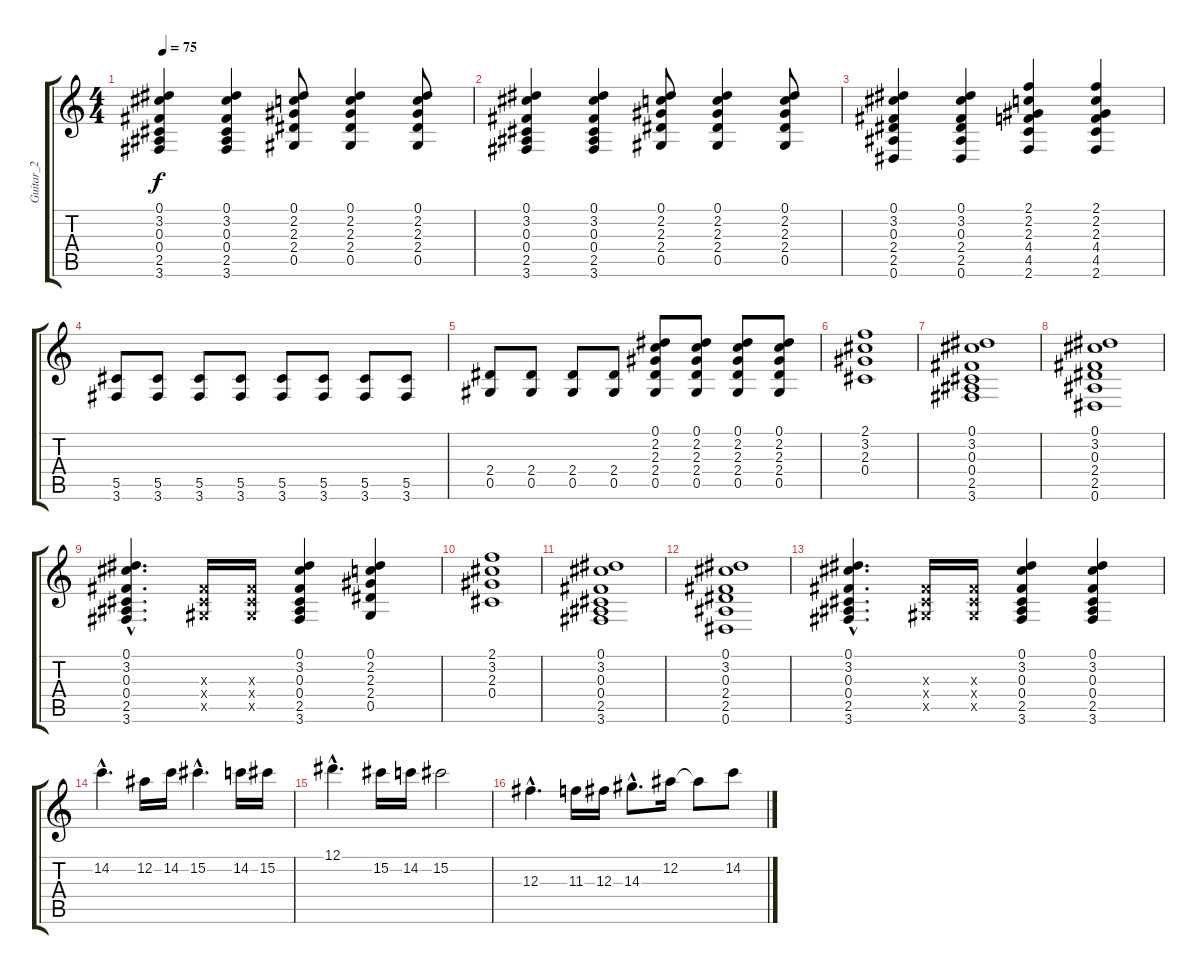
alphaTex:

\track ("Guitar_2" "Guitar_2") {instrument distortionguitar}
\staff {score tabs}
\tuning (Eb4 Bb3 Gb3 Db3 Ab2 Eb2) {hide}
\ts (4 4)
\tempo 75
\clef g2
\ks c
(0.1 3.2 0.3 0.4 2.5 3.6).4{dy f} (0.1 3.2 0.3 0.4 2.5 3.6).4 (0.1 2.2 2.3 2.4 0.5).8 (0.1 2.2 2.3 2.4 0.5).4 (0.1 2.2 2.3 2.4 0.5).8 |
(0.1 3.2 0.3 0.4 2.5 3.6).4 (0.1 3.2 0.3 0.4 2.5 3.6).4 (0.1 2.2 2.3 2.4 0.5).8 (0.1 2.2 2.3 2.4 0.5).4 (0.1 2.2 2.3 2.4 0.5).8 |
(0.1 3.2 0.3 2.4 2.5 0.6).4 (0.1 3.2 0.3 2.4 2.5 0.6).4 (2.1 2.2 2.3 4.4 4.5 2.6).4 (2.1 2.2 2.3 4.4 4.5 2.6).4 |
(5.5 3.6).8 (5.5 3.6).8 (5.5 3.6).8 (5.5 3.6).8 (5.5 3.6).8 (5.5 3.6).8 (5.5 3.6).8 (5.5 3.6).8 |
(2.4 0.5).8 (2.4 0.5).8 (2.4 0.5).8 (2.4 0.5).8 (0.1 2.2 2.3 2.4 0.5).8 (0.1 2.2 2.3 2.4 0.5).8 (0.1 2.2 2.3 2.4 0.5).8 (0.1 2.2 2.3 2.4 0.5).8 |
(2.1 3.2 2.3 0.4).1 |
(0.1 3.2 0.3 0.4 2.5 3.6).1 |
(0.1 3.2 0.3 2.4 2.5 0.6).1 |
(0.1{hac} 3.2{hac} 0.3{hac} 0.4{hac} 2.5{hac} 3.6{hac}).4{d} (0.3{x} 0.4{x} 0.5{x}).16 (0.3{x} 0.4{x} 0.5{x}).16 (0.1 3.2 0.3 0.4 2.5 3.6).4 (0.1 2.2 2.3 2.4 0.5).4 |
(2.1 3.2 2.3 0.4).1 |
(0.1 3.2 0.3 0.4 2.5 3.6).1 |
(0.1 3.2 0.3 2.4 2.5 0.6).1 |
(0.1{hac} 3.2{hac} 0.3{hac} 0.4{hac} 2.5{hac} 3.6{hac}).4{d} (0.3{x} 0.4{x} 0.5{x}).16 (0.3{x} 0.4{x} 0.5{x}).16 (0.1 3.2 0.3 0.4 2.5 3.6).4 (0.1 3.2 0.3 0.4 2.5 3.6).4 |
14.2{hac}.4{d} 12.2.16 14.2.16 15.2{hac}.4{d} 14.2.16 15.2.16 |
12.1{hac}.4{d} 15.2.16 14.2.16 15.2.2 |
12.3{hac}.4{d} 11.3.16 12.3.16 14.3{hac}.8{d} 12.2.16 12.2{t}.8 14.2{ss}.8
